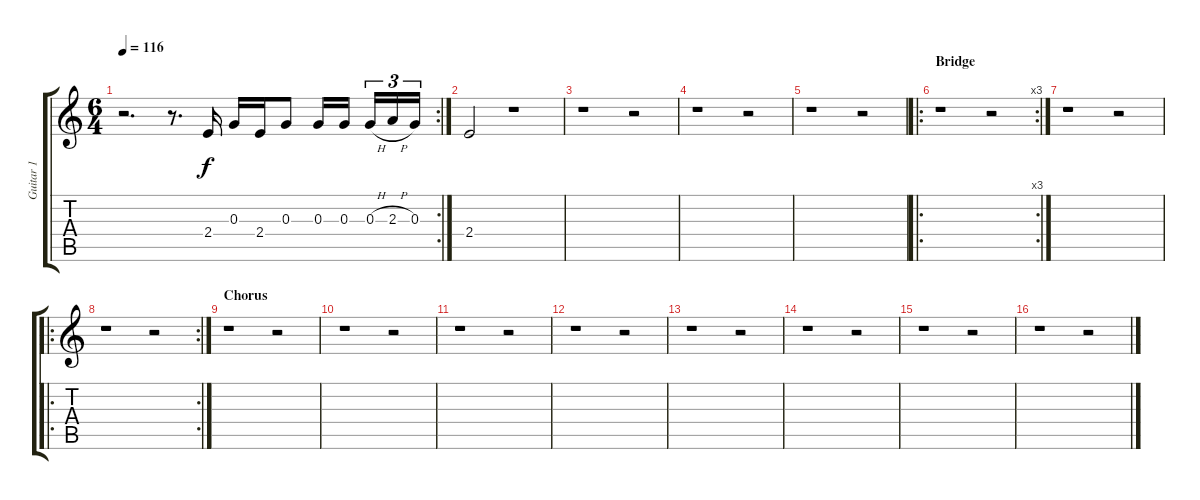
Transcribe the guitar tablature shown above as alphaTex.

\track ("Guitar 1" "Guitar 1") {instrument overdrivenguitar}
\staff {score tabs}
\tuning (E4 B3 G3 D3 A2 E2) {hide}
\rc 2
\ts (6 4)
\tempo 116
\clef g2
\ks c
r.2{d dy f} r.8{d} 2.4.16 0.3.16 2.4.16 0.3.8 0.3.16 0.3.16 0.3{h}.16{tu (3 2)} 2.3{h}.16{tu (3 2)} 0.3.16{tu (3 2)} |
2.4.2 r.1 |
r.1 r.2 |
r.1 r.2 |
r.1 r.2 |
\ro
\rc 3
\section ("" "Bridge")
r.1 r.2 |
r.1 r.2 |
\ro
\rc 2
r.1 r.2 |
\section ("" "Chorus")
r.1 r.2 |
r.1 r.2 |
r.1 r.2 |
r.1 r.2 |
r.1 r.2 |
r.1 r.2 |
r.1 r.2 |
r.1 r.2
